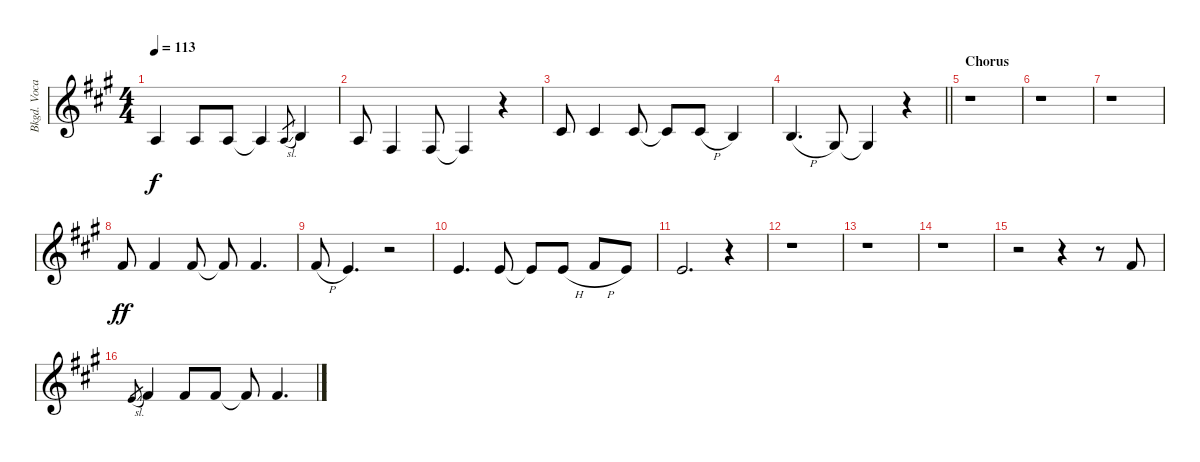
\track ("Bkgd. Vocal 2" "Bkgd. Voca") {instrument lead6voice}
\staff {score}
\tuning (E4 B3 G3 D3 A2 E2) {hide}
\ts (4 4)
\tempo 113
\clef g2
\ks f#minor
2.3.4{dy f} 2.3.8 2.3.8 2.3{t}.4 2.3{sl}.8{gr} 4.3.4 |
2.3.8 4.4.4 4.4.8 4.4{t}.4 r.4 |
6.3.8 6.3.4 6.3.8 6.3{t}.8 6.3{h}.8 4.3.4 |
\barLineRight lightlight
4.3{h}.4{d} 1.3.8 1.3{t}.4 r.4 |
\section ("" "Chorus")
r.1 |
r.1 |
r.1 |
7.2.8{dy ff} 7.2.4 7.2.8 7.2{t}.8 7.2.4{d} |
7.2{h}.8 5.2.4{d} r.2 |
9.3.4{d} 9.3.8 9.3{t}.8 9.3{h}.8 11.3{h}.8 9.3.8 |
5.2.2{d} r.4 |
r.1 |
r.1 |
r.1 |
r.2 r.4 r.8 7.2.8 |
5.2{sl}.8{gr} 7.2.4 7.2.8 7.2.8 7.2{t}.8 7.2.4{d}
